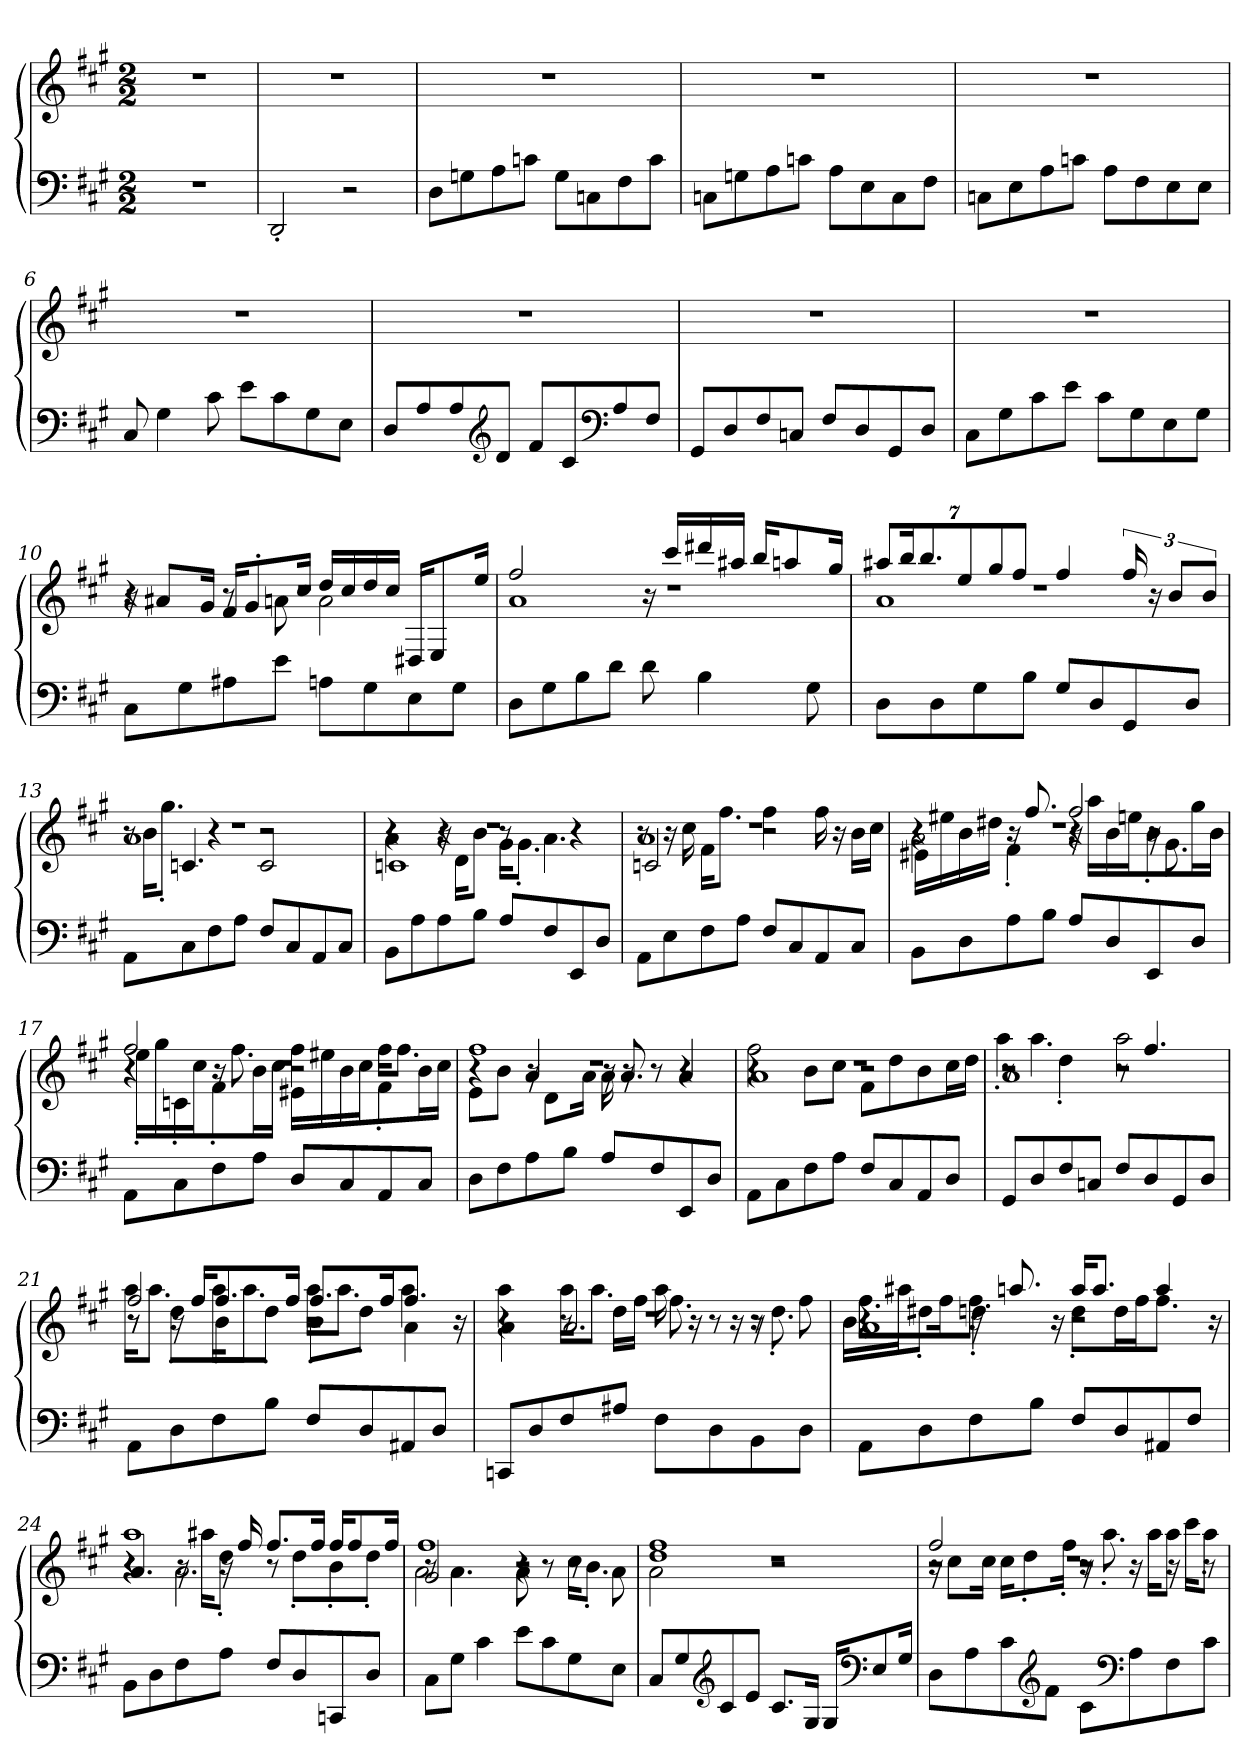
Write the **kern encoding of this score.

**kern	**kern
*part1	*part1
*staff2	*staff1
*clefF4	*clefG2
*k[f#c#g#]	*k[f#c#g#]
*M2/2	*M2/2
=1	=1
1r	1r
=2	=2
2DD'	1r
2r	.
=3	=3
8DL	1r
8Gn	.
8A	.
8cnJ	.
8GL	.
8Cn	.
8F#	.
8cJ	.
=4	=4
8CnL	1r
8Gn	.
8A	.
8cnJ	.
8AL	.
8E	.
8C	.
8F#J	.
=5	=5
8CnL	1r
8E	.
8A	.
8cnJ	.
8AL	.
8F#	.
8E	.
8EJ	.
=6	=6
8C#	1r
4G#	.
8c#	.
8eL	.
8c#	.
8G#	.
8EJ	.
=7	=7
8DL	1r
8A	.
8A	.
*clefG2	*
8dJ	.
8f#L	.
8c#	.
*clefF4	*
8A	.
8F#J	.
=8	=8
8GG#L	1r
8D	.
8F#	.
8CnJ	.
8F#L	.
8D	.
8GG#	.
8DJ	.
=9	=9
8C#L	1r
8G#	.
8c#	.
8eJ	.
8c#L	.
8G#	.
8E	.
8G#J	.
=10	=10
*	*^
*	*	*^
8C#L	1r	4r	16r
.	.	.	8a#XL
8G#	.	.	.
.	.	.	16g#Jk
8A#X	.	8r	16f#KL
.	.	.	8g#'
8eJ	.	8an	.
.	.	.	16cc#Jk
8AnL	.	2a	16ddLL
.	.	.	16cc#
8G#	.	.	16dd
.	.	.	16cc#JJ
8E	.	.	16D#XKL
.	.	.	8E
8G#J	.	.	.
.	.	.	16eeJk
=11	=11	=11	=11
8DL	1r	1a	2ff#
8G#	.	.	.
8B	.	.	.
8dJ	.	.	.
8d	.	.	16r
.	.	.	16ccc#LL
4B	.	.	16ddd#X
.	.	.	16aa#XJJ
.	.	.	16bbKL
.	.	.	8aan
8G#	.	.	.
.	.	.	16gg#Jk
=12	=12	=12	=12
8DL	1r	1a	14aa#XLL
.	.	.	28bbk
.	.	.	14.bb
8D	.	.	.
.	.	.	14ee
8G#	.	.	.
.	.	.	14gg#J
.	.	.	7ff#J
8BJ	.	.	.
8G#L	.	.	4ff#
8D	.	.	.
8GG#	.	.	24ff#
.	.	.	24r
.	.	.	12bL
8DJ	.	.	.
.	.	.	12bJ
=13	=13	=13	=13
*	*	*	*^
8AAL	1r	1a	8r	16bKL
.	.	.	.	8.gg#'J
8C#	.	.	4.cn	.
8F#	.	.	.	4r
8AJ	.	.	.	.
8F#L	.	.	2c	2r
8C#	.	.	.	.
8AA	.	.	.	.
8C#J	.	.	.	.
=14	=14	=14	=14	=14
8BBL	1r	4a	1c	4r
8A	.	.	.	.
8A	.	4r	.	16r
.	.	.	.	16dKL
8BJ	.	.	.	8bJ
8AL	.	8r	.	16g#KL
.	.	.	.	8.g#'J
8F#	.	4.a	.	.
8EE	.	.	.	4r
8DJ	.	.	.	.
=15	=15	=15	=15	=15
8AAL	1r	1a	2c	8r
8E	.	.	.	16r
.	.	.	.	16cc#
8F#	.	.	.	16f#KL
.	.	.	.	8.ff#J
8AJ	.	.	.	.
8F#L	.	.	2r	4ff#
8C#	.	.	.	.
8AA	.	.	.	16ff#
.	.	.	.	16r
8C#J	.	.	.	16bLL
.	.	.	.	16cc#JJ
=16	=16	=16	=16	=16
8BBL	1r	2a	4r	16e#XLL
.	.	.	.	16ee#X
8D	.	.	.	16b
.	.	.	.	16dd#XJJ
8A	.	.	16r	4f#'
.	.	.	8.ff#	.
8BJ	.	.	.	.
8AL	.	4r	2ff#	16r
.	.	.	.	16aaLL
8D	.	.	.	16b
.	.	.	.	16eenJ
8EE	.	16r	.	8b'
.	.	8.g#	.	.
8DJ	.	.	.	16gg#L
.	.	.	.	16bJJ
=17	=17	=17	=17	=17
8AAL	1r	4r	2ff#	16ee'LL
.	.	.	.	16gg#
8C#	.	.	.	16cn'
.	.	.	.	16cc#J
8F#	.	16r	.	8f#'
.	.	8.ff#	.	.
8AJ	.	.	.	16bL
.	.	.	.	16cc#JJ
8DL	.	4ff#	2r	16e#XLL
.	.	.	.	16ee#X
8C#	.	.	.	16b
.	.	.	.	16cc#J
8AA	.	16ff#KL	.	8f#'
.	.	8.ff#J	.	.
8C#J	.	.	.	16bL
.	.	.	.	16cc#JJ
=18	=18	=18	=18	=18
8DL	1r	1ff#	4r	8eL
8F#	.	.	.	8bJ
8A	.	.	4a	16r
.	.	.	.	8dL
8BJ	.	.	.	.
.	.	.	.	16aJk
8AL	.	.	16r	16a
.	.	.	8.a	16r
8F#	.	.	.	8r
8EE	.	.	4a	4r
8DJ	.	.	.	.
=19	=19	=19	=19	=19
8AAL	1r	2ff#	1a	4r
8C#	.	.	.	.
8F#	.	.	.	8bL
8AJ	.	.	.	8cc#J
8F#L	.	2r	.	8f#L
8C#	.	.	.	8dd
8AA	.	.	.	8b
8DJ	.	.	.	16cc#L
.	.	.	.	16ddJJ
=20	=20	=20	=20	=20
8GG#L	2r	8r	1a	4aa'
8D	.	4.aa	.	.
8F#	.	.	.	4dd'
8CnJ	.	.	.	.
8F#L	8r	2aa	.	2r
8D	4.ff#	.	.	.
8GG#	.	.	.	.
8DJ	.	.	.	.
=21	=21	=21	=21	=21
8AAL	2ff#	16aaKL	8r	8r
.	.	8.aaJ	.	.
8D	.	.	16r	8dd'L
.	.	.	16ff#KL	.
8F#	.	16aaKL	8.ff#	8b'
.	.	8.aaJ	.	.
8BJ	.	.	.	8dd'J
.	.	.	16ff#Jk	.
8F#L	2r	16aaKL	8.ff#L	8b'L
.	.	8.aaJ	.	.
8D	.	.	.	8dd'J
.	.	.	16ff#k	.
8AA#X	.	4aa	8.ff#J	4a
8DJ	.	.	.	.
.	.	.	16r	.
=22	=22	=22	=22	=22
8CCnL	1r	4aa	4r	4a
8D	.	.	.	.
8F#	.	16aaKL	2.a	8r
.	.	8.aaJ	.	.
8A#XJ	.	.	.	16ddLL
.	.	.	.	16ff#JJ
8F#L	.	16aa	.	8.ff#
.	.	16r	.	.
8D	.	8r	.	.
.	.	.	.	16r
8BB	.	8r	.	16r
.	.	.	.	8.dd'
8DJ	.	8ff#	.	.
=23	=23	=23	=23	=23
8AAL	4r	8.ff#L	1a	16bLL
.	.	.	.	16aa#XJ
8D	.	.	.	8dd#X'J
.	.	16ff#k	.	.
8F#	16r	8.ff#J	.	4ddn'
.	8.aan	.	.	.
8BJ	.	.	.	.
.	.	16r	.	.
8F#L	16aaKL	2r	.	8dd'L
.	8.aaJ	.	.	.
8D	.	.	.	16ddL
.	.	.	.	16ff#J
8AA#X	4aa	.	.	8.ff#J
8F#J	.	.	.	.
.	.	.	.	16r
=24	=24	=24	=24	=24
8BBL	1aa	4r	4.a	4r
8D	.	.	.	.
8F#	.	2.a	.	16r
.	.	.	.	16aa#XKL
8AJ	.	.	16r	8dd'J
.	.	.	16ff#	.
8F#L	.	.	8.ff#L	8r
8D	.	.	.	8dd'L
.	.	.	16ff#Jk	.
8CCn	.	.	16ff#KL	8b'
.	.	.	8ff#	.
8DJ	.	.	.	8dd'J
.	.	.	16ff#Jk	.
=25	=25	=25	=25	=25
8C#L	2g#	2a	1ff#	8r
8G#J	.	.	.	4.a
4c#	.	.	.	.
8eL	2r	4r	.	8a
8c#	.	.	.	8r
8G#	.	8r	.	16cc#KL
.	.	.	.	8.b'J
8EJ	.	8a	.	.
=26	=26	=26	=26	=26
8C#L	1r	2a	1ff#	1dd
8G#	.	.	.	.
*clefG2	*	*	*	*
8c#	.	.	.	.
8eJ	.	.	.	.
8.c#L	.	2r	.	.
16G#Jk	.	.	.	.
16G#KL	.	.	.	.
*clefF4	*	*	*	*
8E	.	.	.	.
16G#Jk	.	.	.	.
=27	=27	=27	=27	=27
8DL	1r	2r	2ff#	16r
.	.	.	.	8cc#L
8A	.	.	.	.
.	.	.	.	16cc#Jk
8c#	.	.	.	16cc#KL
.	.	.	.	8dd'
*clefG2	*	*	*	*
8f#J	.	.	.	.
.	.	.	.	16ff#'Jk
8c#L	.	8r	2r	16r
.	.	.	.	8.aa'
*clefF4	*	*	*	*
8A	.	16r	.	.
.	.	16aaKL	.	.
8F#	.	8aaJ	.	16r
.	.	.	.	16ccc#KL
8c#J	.	8r	.	8aa'J
*	*v	*v	*v	*v
=	=
*-	*-
